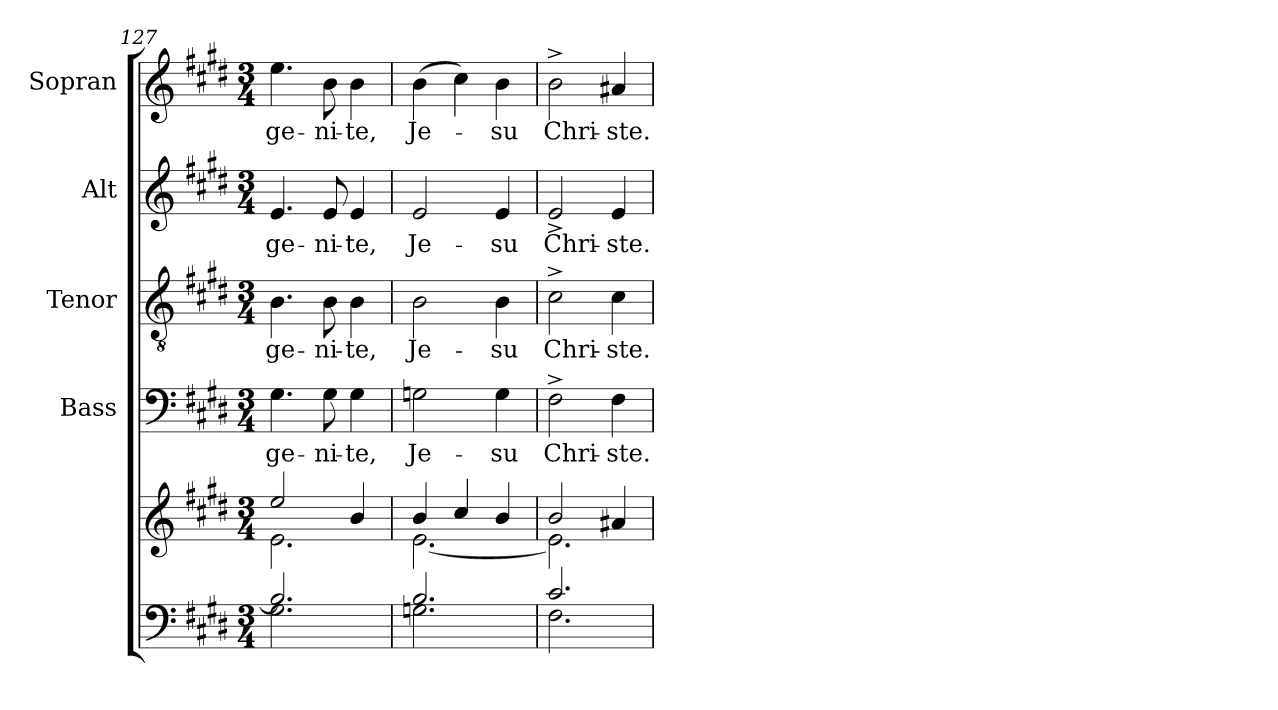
**kern	**kern	**kern	**text	**kern	**text	**kern	**text	**kern	**text
*part5	*part5	*part4	*part4	*part3	*part3	*part2	*part2	*part1	*part1
*staff6	*staff5	*staff4	*staff4	*staff3	*staff3	*staff2	*staff2	*staff1	*staff1
*	*	*I"Bass	*	*I"Tenor	*	*I"Alt	*	*I"Sopran	*
*	*	*I'B.	*	*I'T.	*	*I'A.	*	*I'S.	*
*clefF4	*clefG2	*clefF4	*	*clefGv2	*	*clefG2	*	*clefG2	*
*k[f#c#g#d#]	*k[f#c#g#d#]	*k[f#c#g#d#]	*	*k[f#c#g#d#]	*	*k[f#c#g#d#]	*	*k[f#c#g#d#]	*
*E:	*E:	*E:	*	*E:	*	*E:	*	*E:	*
*M3/4	*M3/4	*M3/4	*	*M3/4	*	*M3/4	*	*M3/4	*
=127	=127	=127	=127	=127	=127	=127	=127	=127	=127
*^	*^	*	*	*	*	*	*	*	*
!	!	!	!	!	!LO:LY:b	!	!LO:LY:b	!	!LO:LY:b	!	!LO:LY:b
2.B/]	2.G#\	2ee/	2.e\	4.G#\	-ge-	4.B\	-ge-	4.e/	-ge-	4.ee\	-ge-
!	!	!	!	!	!LO:LY:b	!	!LO:LY:b	!	!LO:LY:b	!	!LO:LY:b
.	.	.	.	8G#\	-ni-	8B\	-ni-	8e/	-ni-	8b\	-ni-
!	!	!	!	!	!LO:LY:b	!	!LO:LY:b	!	!LO:LY:b	!	!LO:LY:b
.	.	4b/	.	4G#\	-te,	4B\	-te,	4e/	-te,	4b\	-te,
=128	=128	=128	=128	=128	=128	=128	=128	=128	=128	=128	=128
!	!	!	!	!	!LO:LY:b	!	!LO:LY:b	!	!LO:LY:b	!	!LO:LY:b
2.B/	2.Gn\	4b/	[<2.e\	2Gn\	Je-	2B\	Je-	2e/	Je-	(>4b\	Je-
.	.	4cc#/	.	.	.	.	.	.	.	4cc#\)	.
!	!	!	!	!	!LO:LY:b	!	!LO:LY:b	!	!LO:LY:b	!	!LO:LY:b
.	.	4b/	.	4G\	-su	4B\	-su	4e/	-su	4b\	-su
=129	=129	=129	=129	=129	=129	=129	=129	=129	=129	=129	=129
!	!	!	!	!	!LO:LY:b	!	!LO:LY:b	!	!LO:LY:b	!	!LO:LY:b
2.c#/	2.F#\	2b/	2.e\]	2F#^>\	Chri-	2c#^>\	Chri-	2e^>/	Chri-	2b^>\	Chri-
!	!	!	!	!	!LO:LY:b	!	!LO:LY:b	!	!LO:LY:b	!	!LO:LY:b
.	.	4a#X/	.	4F#\	-ste.	4c#\	-ste.	4e/	-ste.	4a#X/	-ste.
*v	*v	*	*	*	*	*	*	*	*	*	*
*	*v	*v	*	*	*	*	*	*	*	*
=	=	=	=	=	=	=	=	=	=
*-	*-	*-	*-	*-	*-	*-	*-	*-	*-
